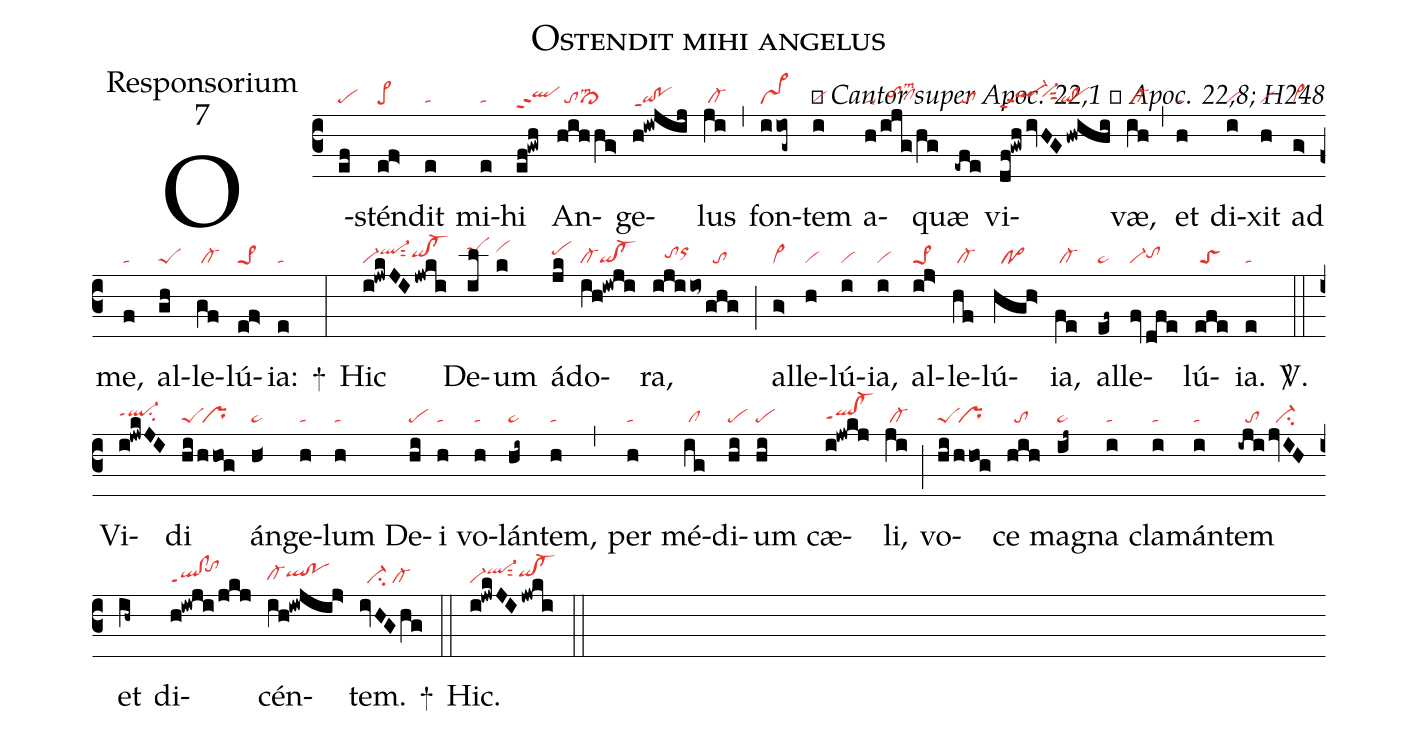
name:Ostendit mihi angelus;
office-part:Responsorium;
mode:7;
commentary:ꝶ Cantor super Apoc. 22,1 ꝟ Apoc. 22,8; H248;
nabc-lines:1;
%%
(c3)
O(ef|pe)stén(ef>|pe>)dit(e|ta) mi(e|ta)hi(ef!gwh|qlhhppt2)
An(hih/hg>|//tolsm3```cl>)ge(h!iwjij|qi!poppt1)lus(ji|/cl-) (,)
fon(iiog~|pr~)tem(i|vi) a(h|ta-|/ijg/hg|//tohhlsm3```clhg)quæ(-efe|//to)
vi(df!gwh|ql-hhppt2|ivHGhwihi|////vi-hhsut2qi!po)væ,(ih|/cl-) (,)
et(h|ta) di(i|vi)xit(h|vi) ad(g>|vi>) me,(f|ta) al(gh|peS)le(gf|/cl-)lú(ef>|pe>1)ia:(e|ta) +(:)
Hic(i!jwkJIjwki|vi-ql-hisut2qihh!cl-hh) De(il|peShj)um(k|vihj)
á(jk|pehi)do(ih!iwji|cl-qi!cl-)ra,(iji/io~|///tohhorhi|/ghg|//to) (;)
al(g>|vi>)le(h|vi)lú(i|vi)ia,(i|vi) al(ij>|pe>1)le(hf|/cl-)lú(hgh>|//po>)ia,(fe|/cl-)
al(ef~|pe~)le(fvdfe|vi-tohh)lú(efe|/toS)ia.(e|ta) <sp>V/</sp>.(::)
Vi(i!jwkJI|ql-hhppt1su2)di(hi|peS|/hhog|/pr) án(h<|pe~)ge(h|ta)lum(h|ta) De(hi|pe)i(h|ta) vo(h|ta)lán(hi~|pe~)tem,(h|ta) (,)
per(h|ta) mé(ig|/cl)di(hi|pe)um(hi|pe) cæ(i!jwkj|qlhg!cl-hgppt1)li,(ji|/cl-) (;)
vo(hi|peS|/hhog|/pr)ce(hih|//to) ma(ij~|pe~)gna(i|ta) cla(i|ta)mán(i|ta)tem(-iji|//to|jvIH|//ci-) et(ih~) di(h!iwji/jkj|ql!clppt1``tohj)cén(ih!iwjij>|cl-hgqlhh!pohh)tem.(ivHGhg|//ci-/cl-) +(::)
Hic.(i!jwkJIjwki|vi-ql-hisut2qihh!cl-hh) (::)
